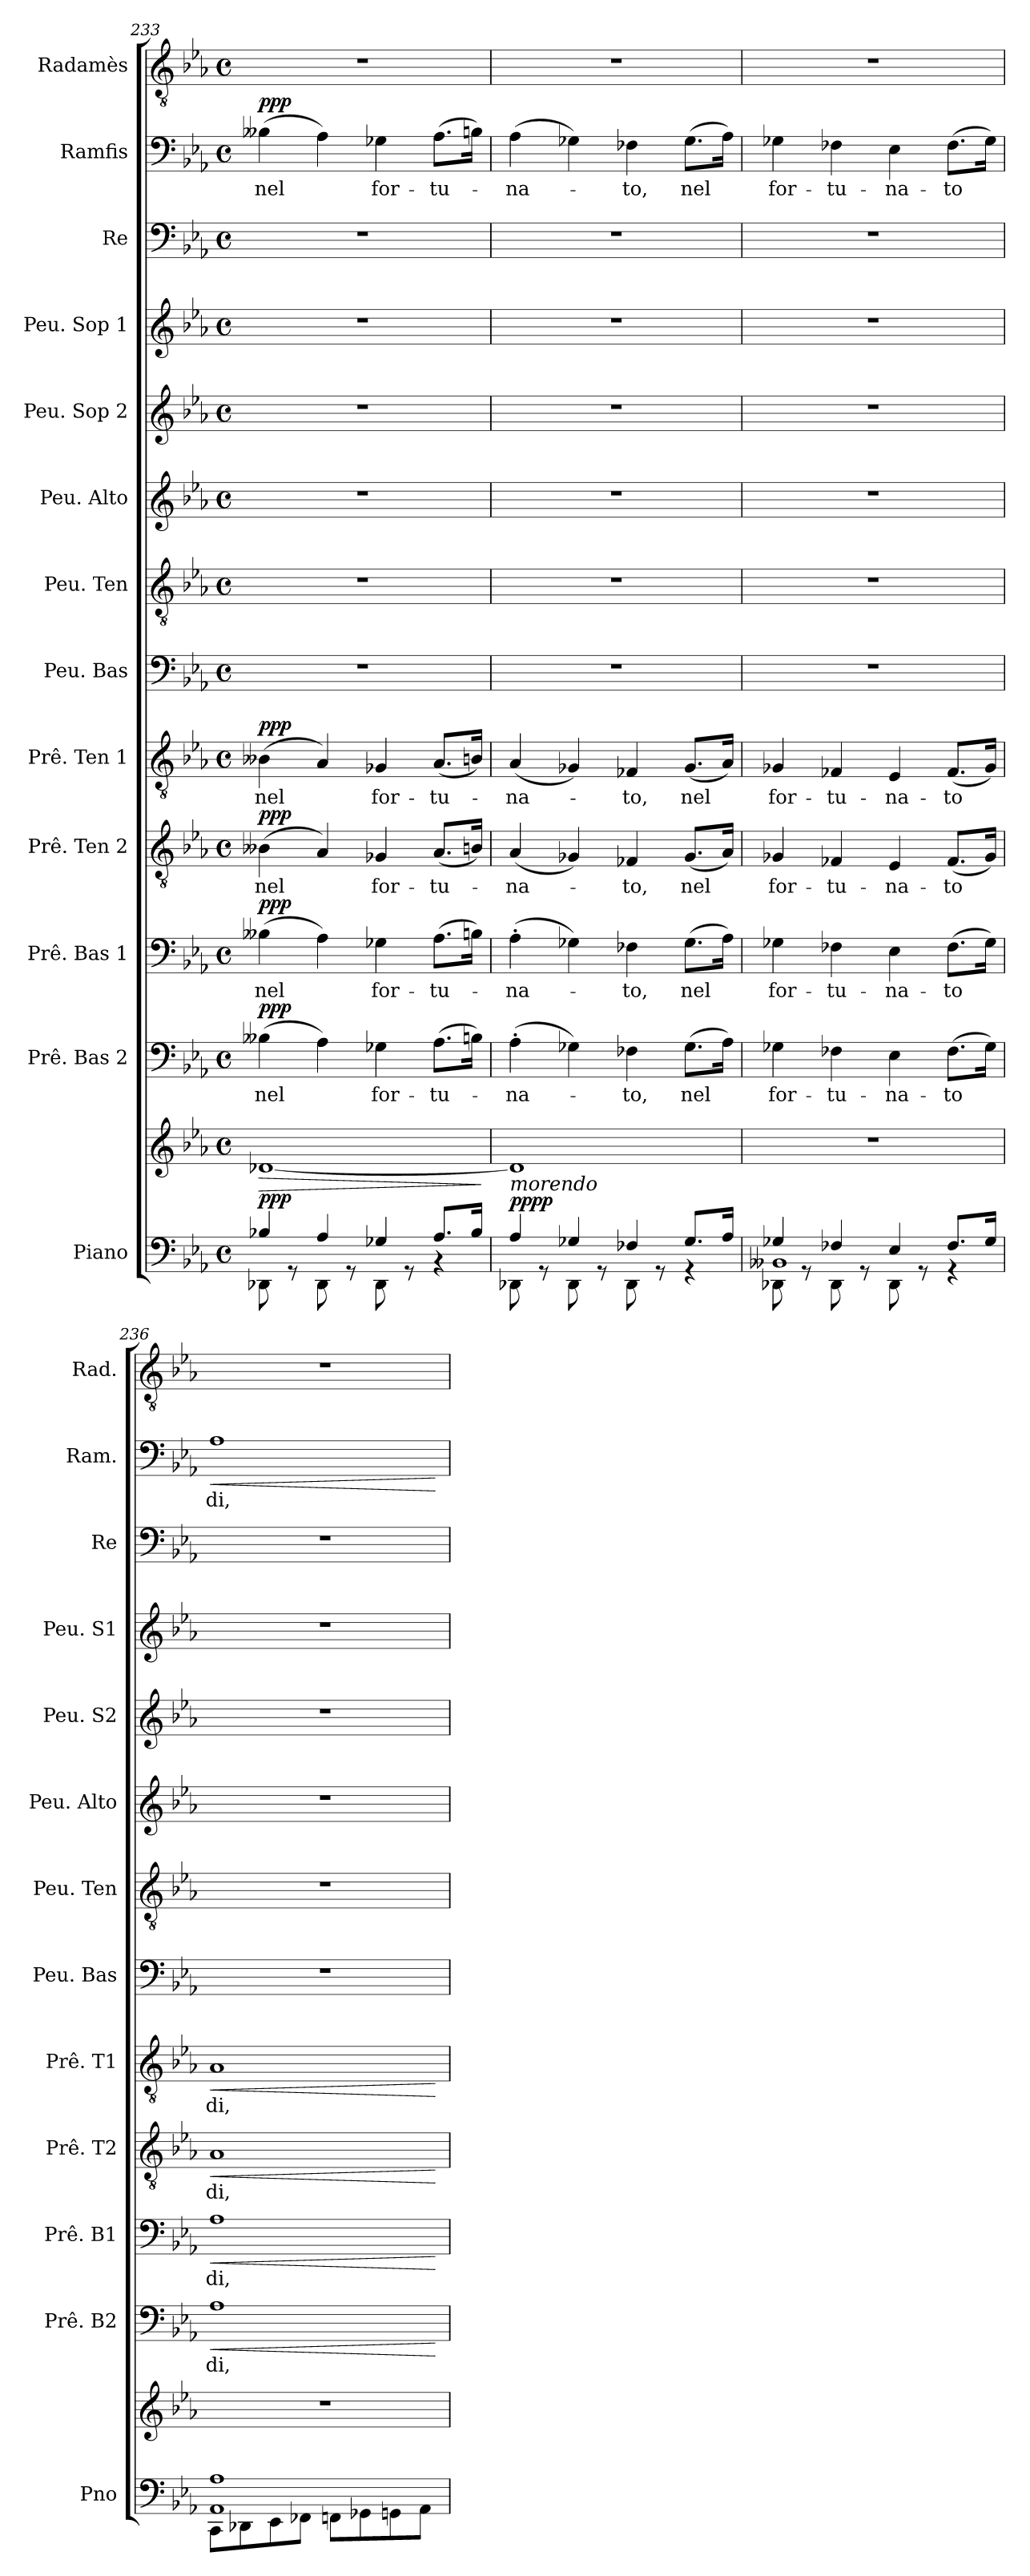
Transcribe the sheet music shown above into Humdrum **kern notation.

**kern	**kern	**dynam	**kern	**text	**dynam	**kern	**text	**dynam	**kern	**text	**dynam	**kern	**text	**dynam	**kern	**kern	**kern	**kern	**kern	**kern	**kern	**text	**dynam	**kern
*part13	*part13	*part13	*part12	*part12	*part12	*part11	*part11	*part11	*part10	*part10	*part10	*part9	*part9	*part9	*part8	*part7	*part6	*part5	*part4	*part3	*part2	*part2	*part2	*part1
*staff14	*staff13	*staff13/14	*staff12	*staff12	*staff12	*staff11	*staff11	*staff11	*staff10	*staff10	*staff10	*staff9	*staff9	*staff9	*staff8	*staff7	*staff6	*staff5	*staff4	*staff3	*staff2	*staff2	*staff2	*staff1
*I"Piano	*	*	*I"Prê. Bas 2	*	*	*I"Prê. Bas 1	*	*	*I"Prê. Ten 2	*	*	*I"Prê. Ten 1	*	*	*I"Peu. Bas	*I"Peu. Ten	*I"Peu. Alto	*I"Peu. Sop 2	*I"Peu. Sop 1	*I"Re	*I"Ramfis	*	*	*I"Radamès
*I'Pno	*	*	*I'Prê. B2	*	*	*I'Prê. B1	*	*	*I'Prê. T2	*	*	*I'Prê. T1	*	*	*I'Peu. Bas	*I'Peu. Ten	*I'Peu. Alto	*I'Peu. S2	*I'Peu. S1	*I'Re	*I'Ram.	*	*	*I'Rad.
!!LO:PB:g=z
*clefF4	*clefG2	*	*clefF4	*	*	*clefF4	*	*	*clefGv2	*	*	*clefGv2	*	*	*clefF4	*clefGv2	*clefG2	*clefG2	*clefG2	*clefF4	*clefF4	*	*	*clefGv2
*k[b-e-a-]	*k[b-e-a-]	*	*k[b-e-a-]	*	*	*k[b-e-a-]	*	*	*k[b-e-a-]	*	*	*k[b-e-a-]	*	*	*k[b-e-a-]	*k[b-e-a-]	*k[b-e-a-]	*k[b-e-a-]	*k[b-e-a-]	*k[b-e-a-]	*k[b-e-a-]	*	*	*k[b-e-a-]
*M4/4	*M4/4	*	*M4/4	*	*	*M4/4	*	*	*M4/4	*	*	*M4/4	*	*	*M4/4	*M4/4	*M4/4	*M4/4	*M4/4	*M4/4	*M4/4	*	*	*M4/4
*met(c)	*met(c)	*	*met(c)	*	*	*met(c)	*	*	*met(c)	*	*	*met(c)	*	*	*met(c)	*met(c)	*met(c)	*met(c)	*met(c)	*met(c)	*met(c)	*	*	*met(c)
=233	=233	=233	=233	=233	=233	=233	=233	=233	=233	=233	=233	=233	=233	=233	=233	=233	=233	=233	=233	=233	=233	=233	=233	=233
*^	*	*	*	*	*	*	*	*	*	*	*	*	*	*	*	*	*	*	*	*	*	*	*	*
!	!	!	!LO:HP:b	!	!LO:LY:b:color=#AA0000	!	!	!LO:LY:b:color=#0055FF	!	!	!LO:LY:b:color=#0055FF	!	!	!LO:LY:b:color=#0055FF	!	!	!	!	!	!	!	!	!LO:LY:b:color=#0055FF	!	!
!	!	!	!LO:DY:n=1:a=2	!	!	!LO:DY:a	!	!	!LO:DY:a	!	!	!LO:DY:a	!	!	!LO:DY:a	!	!	!	!	!	!	!	!	!LO:DY:a	!
4B-X/	8DD-X\	[1d-X	> ppp	(>4B--X\	nel	ppp	(>4B--X\	nel	ppp	(>4B--X\	nel	ppp	(>4B--X\	nel	ppp	1r	1r	1r	1r	1r	1r	(>4B--X\	nel	ppp	1r
.	8rGG	.	.	.	.	.	.	.	.	.	.	.	.	.	.	.	.	.	.	.	.	.	.	.	.
4A-/	8DD-\	.	.	4A-\)	.	.	4A-\)	.	.	4A-/)	.	.	4A-/)	.	.	.	.	.	.	.	.	4A-\)	.	.	.
.	8rGG	.	.	.	.	.	.	.	.	.	.	.	.	.	.	.	.	.	.	.	.	.	.	.	.
!	!	!	!	!	!LO:LY:b:color=#AA0000	!	!	!LO:LY:b:color=#0055FF	!	!	!LO:LY:b:color=#0055FF	!	!	!LO:LY:b:color=#0055FF	!	!	!	!	!	!	!	!	!LO:LY:b:color=#0055FF	!	!
4G-X/	8DD-\	.	.	4G-X\	for-	.	4G-X\	for-	.	4G-X/	for-	.	4G-X/	for-	.	.	.	.	.	.	.	4G-X\	for-	.	.
.	8rGG	.	.	.	.	.	.	.	.	.	.	.	.	.	.	.	.	.	.	.	.	.	.	.	.
!	!	!	!	!	!LO:LY:b:color=#AA0000	!	!	!LO:LY:b:color=#0055FF	!	!	!LO:LY:b:color=#0055FF	!	!	!LO:LY:b:color=#0055FF	!	!	!	!	!	!	!	!	!LO:LY:b:color=#0055FF	!	!
8.A-/L	4rBB	.	.	(>8.A-\L	-tu-	.	(>8.A-\L	-tu-	.	(<8.A-/L	-tu-	.	(<8.A-/L	-tu-	.	.	.	.	.	.	.	(>8.A-\L	-tu-	.	.
16B-/Jk	.	.	.	16Bn\Jk)	.	.	16Bn\Jk)	.	.	16Bn/Jk)	.	.	16Bn/Jk)	.	.	.	.	.	.	.	.	16Bn\Jk)	.	.	.
*v	*v	*	*	*	*	*	*	*	*	*	*	*	*	*	*	*	*	*	*	*	*	*	*	*	*
.	.	]	.	.	.	.	.	.	.	.	.	.	.	.	.	.	.	.	.	.	.	.	.	.
=234	=234	=234	=234	=234	=234	=234	=234	=234	=234	=234	=234	=234	=234	=234	=234	=234	=234	=234	=234	=234	=234	=234	=234	=234
*^	*	*	*	*	*	*	*	*	*	*	*	*	*	*	*	*	*	*	*	*	*	*	*	*
!LO:TX:a:i:t=morendo	!	!	!	!	!	!	!	!	!	!	!	!	!	!	!	!	!	!	!	!	!	!	!	!	!
!	!	!	!LO:DY:a=2	!	!LO:LY:b:color=#AA0000	!	!	!LO:LY:b:color=#0055FF	!	!	!LO:LY:b:color=#0055FF	!	!	!LO:LY:b:color=#0055FF	!	!	!	!	!	!	!	!	!LO:LY:b:color=#0055FF	!	!
4A-/	8DD-X\	1d-]	pppp	(>4A-'\	-na-	.	(>4A-'\	-na-	.	(<4A-/	-na-	.	(<4A-/	-na-	.	1r	1r	1r	1r	1r	1r	(>4A-\	-na-	.	1r
.	8rGG	.	.	.	.	.	.	.	.	.	.	.	.	.	.	.	.	.	.	.	.	.	.	.	.
4G-X/	8DD-\	.	.	4G-X\)	.	.	4G-X\)	.	.	4G-X/)	.	.	4G-X/)	.	.	.	.	.	.	.	.	4G-X\)	.	.	.
.	8rGG	.	.	.	.	.	.	.	.	.	.	.	.	.	.	.	.	.	.	.	.	.	.	.	.
!	!	!	!	!	!LO:LY:b:color=#AA0000	!	!	!LO:LY:b:color=#0055FF	!	!	!LO:LY:b:color=#0055FF	!	!	!LO:LY:b:color=#0055FF	!	!	!	!	!	!	!	!	!LO:LY:b:color=#0055FF	!	!
4F-X/	8DD-\	.	.	4F-X\	-to,	.	4F-X\	-to,	.	4F-X/	-to,	.	4F-X/	-to,	.	.	.	.	.	.	.	4F-X\	-to,	.	.
.	8rGG	.	.	.	.	.	.	.	.	.	.	.	.	.	.	.	.	.	.	.	.	.	.	.	.
!	!	!	!	!	!LO:LY:b:color=#AA0000	!	!	!LO:LY:b:color=#0055FF	!	!	!LO:LY:b:color=#0055FF	!	!	!LO:LY:b:color=#0055FF	!	!	!	!	!	!	!	!	!LO:LY:b:color=#0055FF	!	!
8.G-/L	4rGG	.	.	(>8.G-\L	nel	.	(>8.G-\L	nel	.	(<8.G-/L	nel	.	(<8.G-/L	nel	.	.	.	.	.	.	.	(>8.G-\L	nel	.	.
16A-/Jk	.	.	.	16A-\Jk)	.	.	16A-\Jk)	.	.	16A-/Jk)	.	.	16A-/Jk)	.	.	.	.	.	.	.	.	16A-\Jk)	.	.	.
=235	=235	=235	=235	=235	=235	=235	=235	=235	=235	=235	=235	=235	=235	=235	=235	=235	=235	=235	=235	=235	=235	=235	=235	=235	=235
*	*^	*	*	*	*	*	*	*	*	*	*	*	*	*	*	*	*	*	*	*	*	*	*	*	*
!	!	!	!	!	!	!LO:LY:b:color=#AA0000	!	!	!LO:LY:b:color=#0055FF	!	!	!LO:LY:b:color=#0055FF	!	!	!LO:LY:b:color=#0055FF	!	!	!	!	!	!	!	!	!LO:LY:b:color=#0055FF	!	!
4G-X/	8DD-X\	1BB--X	1r	.	4G-X\	for-	.	4G-X\	for-	.	4G-X/	for-	.	4G-X/	for-	.	1r	1r	1r	1r	1r	1r	4G-X\	for-	.	1r
.	8rGG	.	.	.	.	.	.	.	.	.	.	.	.	.	.	.	.	.	.	.	.	.	.	.	.	.
!	!	!	!	!	!	!LO:LY:b:color=#AA0000	!	!	!LO:LY:b:color=#0055FF	!	!	!LO:LY:b:color=#0055FF	!	!	!LO:LY:b:color=#0055FF	!	!	!	!	!	!	!	!	!LO:LY:b:color=#0055FF	!	!
4F-X/	8DD-\	.	.	.	4F-X\	-tu-	.	4F-X\	-tu-	.	4F-X/	-tu-	.	4F-X/	-tu-	.	.	.	.	.	.	.	4F-X\	-tu-	.	.
.	8rGG	.	.	.	.	.	.	.	.	.	.	.	.	.	.	.	.	.	.	.	.	.	.	.	.	.
!	!	!	!	!	!	!LO:LY:b:color=#AA0000	!	!	!LO:LY:b:color=#0055FF	!	!	!LO:LY:b:color=#0055FF	!	!	!LO:LY:b:color=#0055FF	!	!	!	!	!	!	!	!	!LO:LY:b:color=#0055FF	!	!
4E-/	8DD-\	.	.	.	4E-\	-na-	.	4E-\	-na-	.	4E-/	-na-	.	4E-/	-na-	.	.	.	.	.	.	.	4E-\	-na-	.	.
.	8rGG	.	.	.	.	.	.	.	.	.	.	.	.	.	.	.	.	.	.	.	.	.	.	.	.	.
!	!	!	!	!	!	!LO:LY:b:color=#AA0000	!	!	!LO:LY:b:color=#0055FF	!	!	!LO:LY:b:color=#0055FF	!	!	!LO:LY:b:color=#0055FF	!	!	!	!	!	!	!	!	!LO:LY:b:color=#0055FF	!	!
8.F-/L	4rGG	.	.	.	(>8.F-\L	-to	.	(>8.F-\L	-to	.	(<8.F-/L	-to	.	(<8.F-/L	-to	.	.	.	.	.	.	.	(>8.F-\L	-to	.	.
16G-/Jk	.	.	.	.	16G-\Jk)	.	.	16G-\Jk)	.	.	16G-/Jk)	.	.	16G-/Jk)	.	.	.	.	.	.	.	.	16G-\Jk)	.	.	.
*	*v	*v	*	*	*	*	*	*	*	*	*	*	*	*	*	*	*	*	*	*	*	*	*	*	*	*
=236	=236	=236	=236	=236	=236	=236	=236	=236	=236	=236	=236	=236	=236	=236	=236	=236	=236	=236	=236	=236	=236	=236	=236	=236	=236
!	!	!	!	!	!LO:LY:b:color=#AA0000	!LO:HP:b	!	!LO:LY:b:color=#0055FF	!LO:HP:b	!	!LO:LY:b:color=#0055FF	!LO:HP:b	!	!LO:LY:b:color=#0055FF	!LO:HP:b	!	!	!	!	!	!	!	!LO:LY:b:color=#0055FF	!LO:HP:b	!
1AA- 1A-	8CC\L	1r	.	1A-	di,	<	1A-	di,	<	1A-	di,	<	1A-	di,	<	1r	1r	1r	1r	1r	1r	1A-	di,	<	1r
.	8DD-X\	.	.	.	.	.	.	.	.	.	.	.	.	.	.	.	.	.	.	.	.	.	.	.	.
.	8EE-\	.	.	.	.	.	.	.	.	.	.	.	.	.	.	.	.	.	.	.	.	.	.	.	.
.	8FF-X\J	.	.	.	.	.	.	.	.	.	.	.	.	.	.	.	.	.	.	.	.	.	.	.	.
.	8FFn\L	.	.	.	.	.	.	.	.	.	.	.	.	.	.	.	.	.	.	.	.	.	.	.	.
.	8GG-X\	.	.	.	.	.	.	.	.	.	.	.	.	.	.	.	.	.	.	.	.	.	.	.	.
.	8GGn\	.	.	.	.	.	.	.	.	.	.	.	.	.	.	.	.	.	.	.	.	.	.	.	.
.	8AA-\J	.	.	.	.	.	.	.	.	.	.	.	.	.	.	.	.	.	.	.	.	.	.	.	.
*v	*v	*	*	*	*	*	*	*	*	*	*	*	*	*	*	*	*	*	*	*	*	*	*	*	*
.	.	.	.	.	[	.	.	[	.	.	[	.	.	[	.	.	.	.	.	.	.	.	[	.
=	=	=	=	=	=	=	=	=	=	=	=	=	=	=	=	=	=	=	=	=	=	=	=	=
*-	*-	*-	*-	*-	*-	*-	*-	*-	*-	*-	*-	*-	*-	*-	*-	*-	*-	*-	*-	*-	*-	*-	*-	*-
